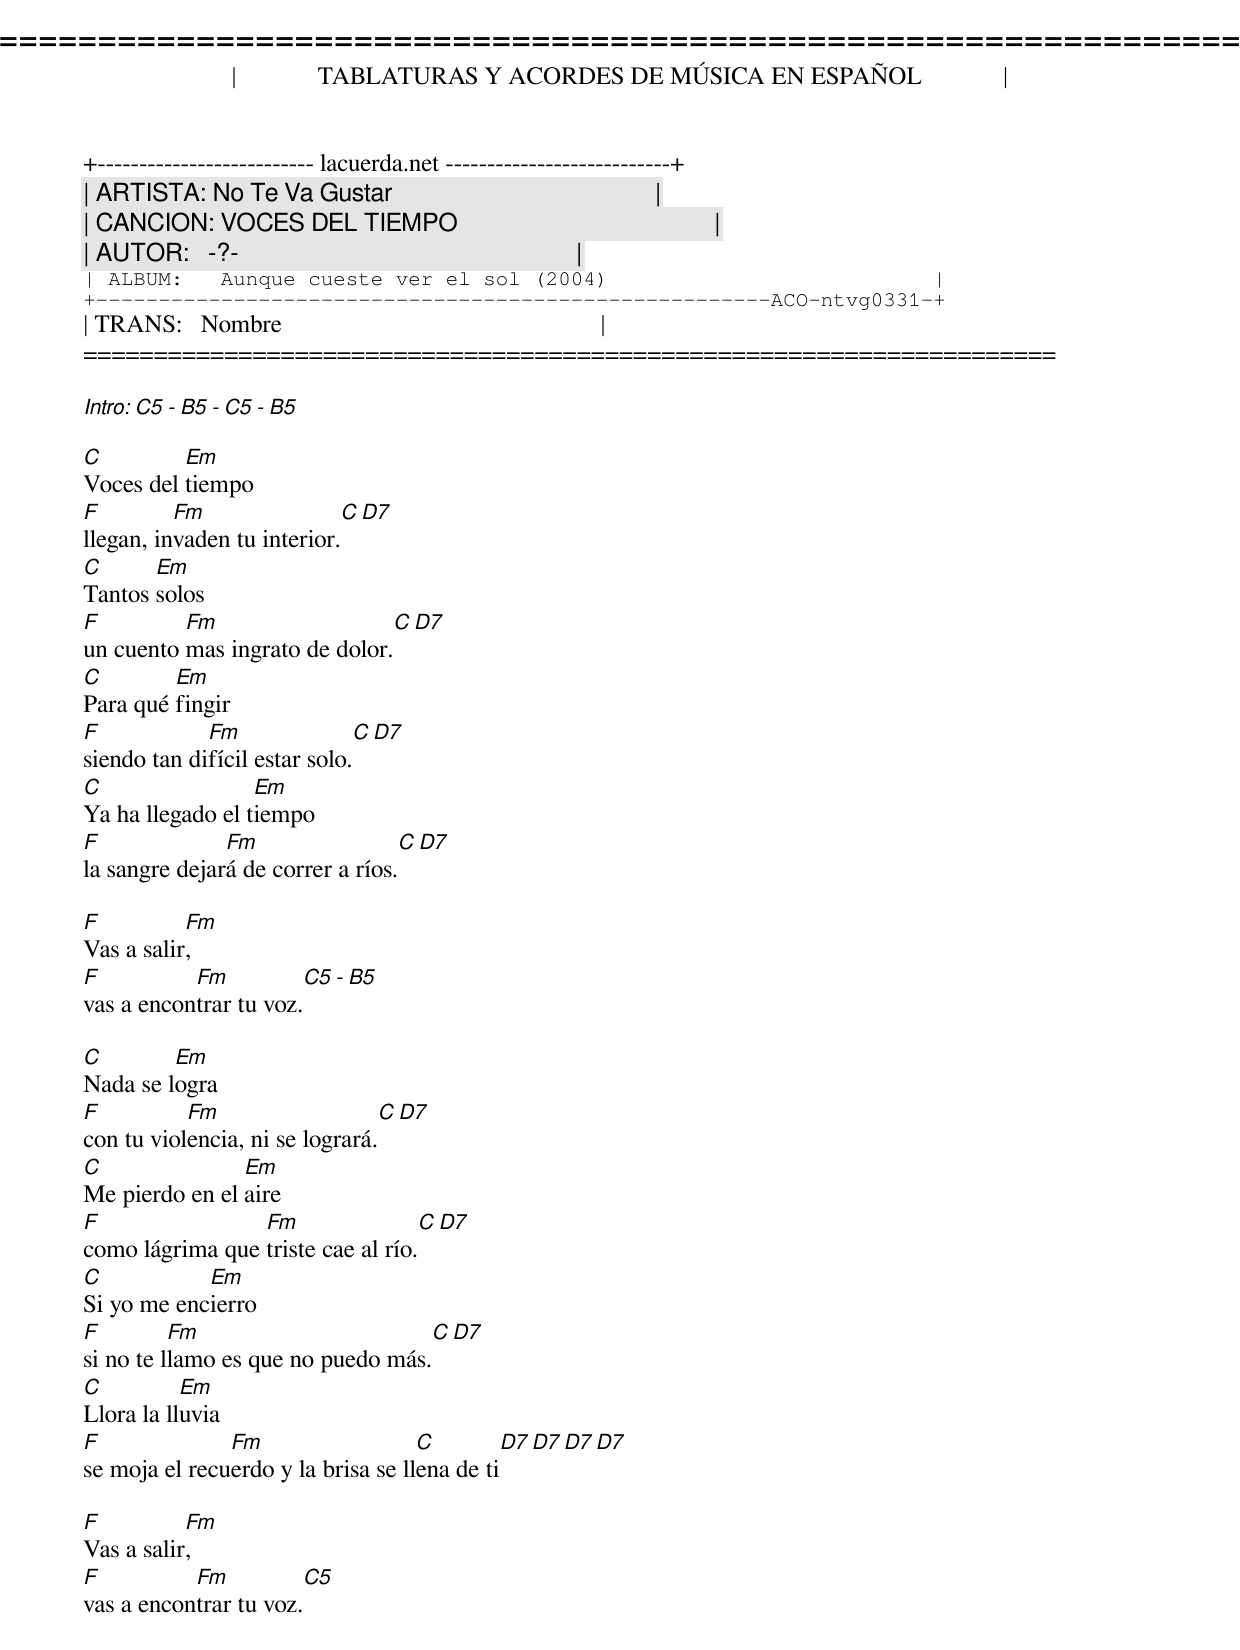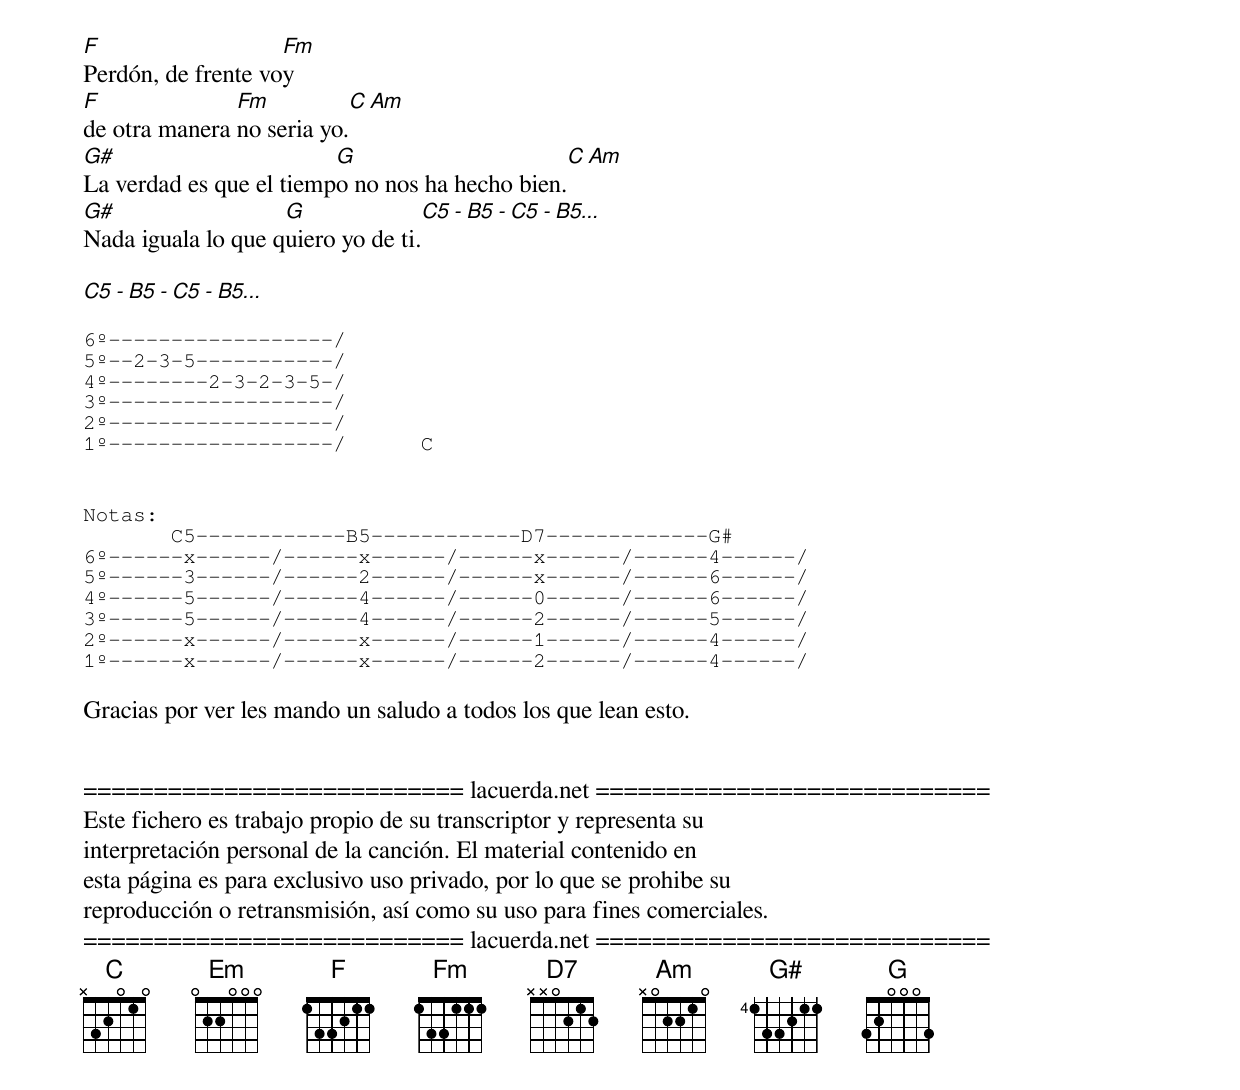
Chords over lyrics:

=====================================================================
|             TABLATURAS Y ACORDES DE MÚSICA EN ESPAÑOL             |
+-------------------------- lacuerda.net ---------------------------+
| ARTISTA: No Te Va Gustar                                          |
| CANCION: VOCES DEL TIEMPO                                         |
| AUTOR:   -?-                                                      |
| ALBUM:   Aunque cueste ver el sol (2004)                          |
+------------------------------------------------------ACO-ntvg0331-+
| TRANS:   Nombre                                                   |
=====================================================================

Intro: C5 - B5 - C5 - B5

C         Em
Voces del tiempo
F         Fm                C  D7
llegan, invaden tu interior.
C      Em
Tantos solos
F         Fm                   C  D7
un cuento mas ingrato de dolor.
C        Em
Para qué fingir
F            Fm               C  D7
siendo tan difícil estar solo.
C                 Em
Ya ha llegado el tiempo
F              Fm                 C  D7
la sangre dejará de correr a ríos.

F          Fm
Vas a salir,
F          Fm           C5 - B5
vas a encontrar tu voz.

C        Em
Nada se logra
F          Fm                   C  D7
con tu violencia, ni se logrará.
C               Em
Me pierdo en el aire
F                Fm                C  D7
como lágrima que triste cae al río.
C           Em
Si yo me encierro
F         Fm                       C  D7
si no te llamo es que no puedo más.
C          Em
Llora la lluvia
F              Fm                   C          D7 D7 D7 D7
se moja el recuerdo y la brisa se llena de ti

F          Fm
Vas a salir,
F          Fm           C5
vas a encontrar tu voz.
F                   Fm
Perdón, de frente voy
F              Fm           C  Am
de otra manera no seria yo.
G#                       G                       C  Am
La verdad es que el tiempo no nos ha hecho bien.
G#                  G               C5 - B5 - C5 - B5...
Nada iguala lo que quiero yo de ti.

C5 - B5 - C5 - B5...

6º------------------/
5º--2-3-5-----------/
4º--------2-3-2-3-5-/
3º------------------/
2º------------------/
1º------------------/      C


Notas:
       C5------------B5------------D7-------------G#
6º------x------/------x------/------x------/------4------/
5º------3------/------2------/------x------/------6------/
4º------5------/------4------/------0------/------6------/
3º------5------/------4------/------2------/------5------/
2º------x------/------x------/------1------/------4------/
1º------x------/------x------/------2------/------4------/

Gracias por ver les mando un saludo a todos los que lean esto.


=========================== lacuerda.net ============================
Este fichero es trabajo propio de su transcriptor y representa su
interpretación personal de la canción. El material contenido en
esta página es para exclusivo uso privado, por lo que se prohibe su
reproducción o retransmisión, así como su uso para fines comerciales.
=========================== lacuerda.net ============================
